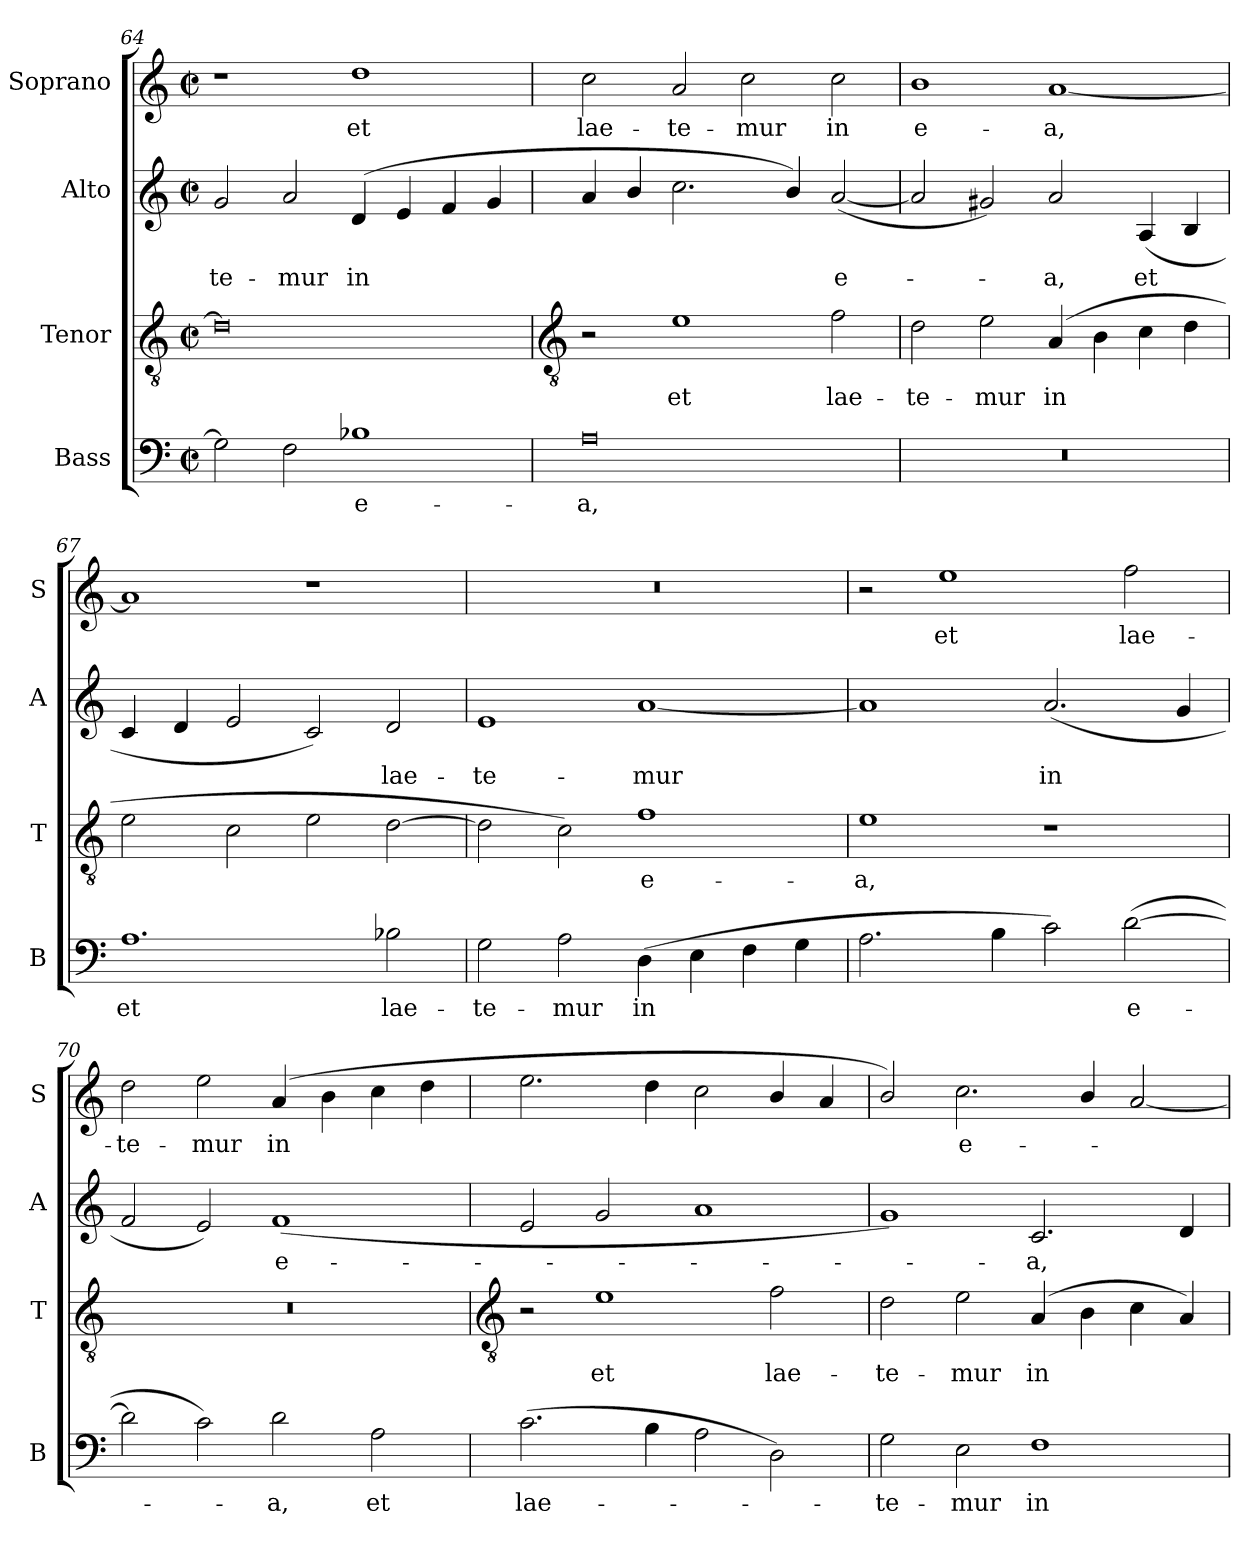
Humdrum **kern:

**kern	**text	**kern	**text	**kern	**text	**kern	**text
*part4	*part4	*part3	*part3	*part2	*part2	*part1	*part1
*staff4	*staff4	*staff3	*staff3	*staff2	*staff2	*staff1	*staff1
*I"Bass	*	*I"Tenor	*	*I"Alto	*	*I"Soprano	*
*I'B	*	*I'T	*	*I'A	*	*I'S	*
*clefF4	*	*clefGv2	*	*clefG2	*	*clefG2	*
*k[]	*	*k[]	*	*k[]	*	*k[]	*
*C:	*	*C:	*	*C:	*	*C:	*
*M4/2	*	*M4/2	*	*M4/2	*	*M4/2	*
*met(c|)	*	*met(c|)	*	*met(c|)	*	*met(c|)	*
=64	=64	=64	=64	=64	=64	=64	=64
!	!	!	!	!	!LO:LY:b	!	!
2G]	.	0d]	.	2g	-te-	1r	.
!	!	!	!	!	!LO:LY:b	!	!
2F	.	.	.	2a	-mur	.	.
!	!LO:LY:b	!	!	!	!LO:LY:b	!	!LO:LY:b
1B-X	e-	.	.	(<4d	in	1dd	et
.	.	.	.	4e	.	.	.
.	.	.	.	4f	.	.	.
.	.	.	.	4g	.	.	.
!!LO:LB:g=z
=65	=65	=65	=65	=65	=65	=65	=65
*	*	*clefGv2	*	*	*	*	*
!	!LO:LY:b	!	!	!	!	!	!LO:LY:b
0A	-a,	2r	.	4a	.	2cc	lae-
.	.	.	.	4b/	.	.	.
!	!	!	!LO:LY:b	!	!	!	!LO:LY:b
.	.	1e	et	2.cc	.	2a	-te-
!	!	!	!	!	!	!	!LO:LY:b
.	.	.	.	.	.	2cc	-mur
.	.	.	.	4b/)	.	.	.
!	!	!	!LO:LY:b	!	!LO:LY:b	!	!LO:LY:b
.	.	2f	lae-	(<[2a	e-	2cc	in
=66	=66	=66	=66	=66	=66	=66	=66
!	!	!	!LO:LY:b	!	!	!	!LO:LY:b
0r	.	2d	-te-	2a]	.	1b	e-
!	!	!	!LO:LY:b	!	!	!	!
.	.	2e	-mur	2g#X)	.	.	.
!	!	!	!LO:LY:b	!	!LO:LY:b	!	!LO:LY:b
.	.	(>4A	in	2a	a,	[1a	-a,
.	.	4B	.	.	.	.	.
!	!	!	!	!	!LO:LY:b	!	!
.	.	4c	.	(<4A	et	.	.
.	.	4d	.	4B	.	.	.
=67	=67	=67	=67	=67	=67	=67	=67
!	!LO:LY:b	!	!	!	!	!	!
1.A	et	2e	.	4c	.	1a]	.
.	.	.	.	4d	.	.	.
.	.	2c	.	2e	.	.	.
.	.	2e	.	2c)	.	1r	.
!	!LO:LY:b	!	!	!	!LO:LY:b	!	!
2B-X	lae-	[2d	.	2d	lae-	.	.
=68	=68	=68	=68	=68	=68	=68	=68
!	!LO:LY:b	!	!	!	!LO:LY:b	!	!
2G	-te-	2d]	.	1e	-te-	0r	.
!	!LO:LY:b	!	!	!	!	!	!
2A	-mur	2c)	.	.	.	.	.
!	!LO:LY:b	!	!LO:LY:b	!	!LO:LY:b	!	!
(>4D	in	1f	e-	[1a	-mur	.	.
4E	.	.	.	.	.	.	.
4F	.	.	.	.	.	.	.
4G	.	.	.	.	.	.	.
=69	=69	=69	=69	=69	=69	=69	=69
!	!	!	!LO:LY:b	!	!	!	!
2.A	.	1e	-a,	1a]	.	2r	.
!	!	!	!	!	!	!	!LO:LY:b
.	.	.	.	.	.	1ee	et
4B	.	.	.	.	.	.	.
!	!	!	!	!	!LO:LY:b	!	!
2c)	.	1r	.	(<2.a	in	.	.
!	!LO:LY:b	!	!	!	!	!	!LO:LY:b
(>[2d	e-	.	.	.	.	2ff	lae-
.	.	.	.	4g	.	.	.
=70	=70	=70	=70	=70	=70	=70	=70
!	!	!	!	!	!	!	!LO:LY:b
2d]	.	0r	.	2f	.	2dd	-te-
!	!	!	!	!	!	!	!LO:LY:b
2c)	.	.	.	2e)	.	2ee	-mur
!	!LO:LY:b	!	!	!	!LO:LY:b	!	!LO:LY:b
2d	a,	.	.	(<1f	e-	(>4a	in
.	.	.	.	.	.	4b	.
!	!LO:LY:b	!	!	!	!	!	!
2A	et	.	.	.	.	4cc	.
.	.	.	.	.	.	4dd	.
!!LO:LB:g=z
=71	=71	=71	=71	=71	=71	=71	=71
*	*	*clefGv2	*	*	*	*	*
!	!LO:LY:b	!	!	!	!	!	!
(>2.c	lae-	2r	.	2e	.	2.ee	.
!	!	!	!LO:LY:b	!	!	!	!
.	.	1e	et	2g	.	.	.
4B	.	.	.	.	.	4dd	.
2A	.	.	.	1a	.	2cc	.
!	!	!	!LO:LY:b	!	!	!	!
2D)	.	2f	lae-	.	.	4b/	.
.	.	.	.	.	.	4a	.
=72	=72	=72	=72	=72	=72	=72	=72
!	!LO:LY:b	!	!LO:LY:b	!	!	!	!
2G	-te-	2d	-te-	1g)	.	2b/)	.
!	!LO:LY:b	!	!LO:LY:b	!	!	!	!LO:LY:b
2E	-mur	2e	-mur	.	.	2.cc	e-
!	!LO:LY:b	!	!LO:LY:b	!	!LO:LY:b	!	!
1F	in	(>4A	in	2.c	a,	.	.
.	.	4B	.	.	.	4b/	.
.	.	4c	.	.	.	[2a	.
.	.	4A)	.	4d	.	.	.
=	=	=	=	=	=	=	=
*-	*-	*-	*-	*-	*-	*-	*-
